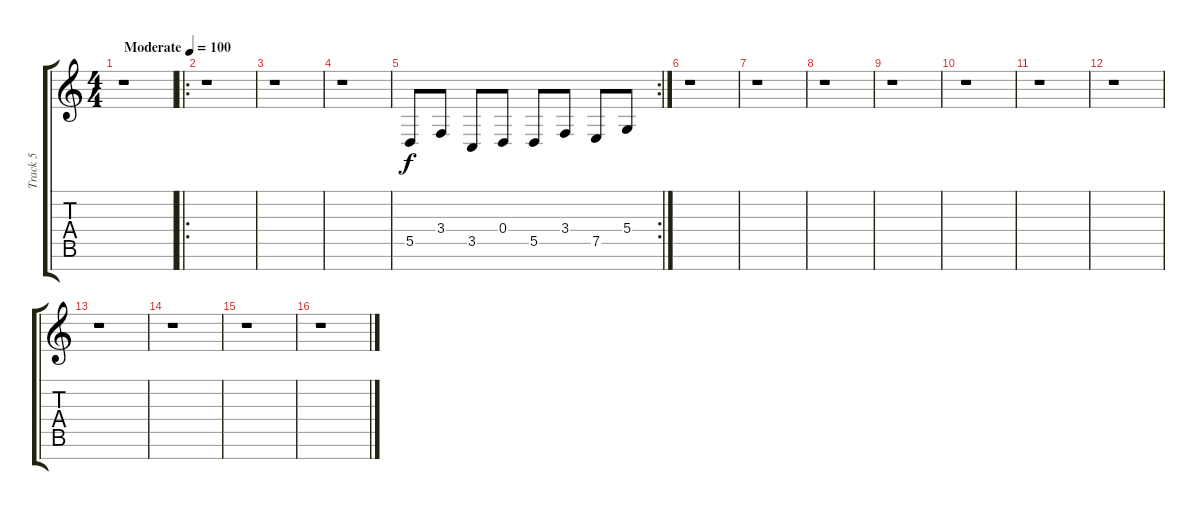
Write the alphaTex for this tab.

\track ("Track 5" "Track 5") {instrument acousticgrandpiano}
\staff {score tabs}
\tuning (E4 B3 G3 D3 A2 E2 B1) {hide}
\ts (4 4)
\tempo (100 "Moderate")
\clef g2
\ks c
r.1{dy f instrument acousticgrandpiano} |
\ro
r.1 |
r.1 |
r.1 |
\rc 2
5.5.8 3.4.8 3.5.8 0.4.8 5.5.8 3.4.8 7.5.8 5.4.8 |
r.1 |
r.1 |
r.1 |
r.1 |
r.1 |
r.1 |
r.1 |
r.1 |
r.1 |
r.1 |
r.1
